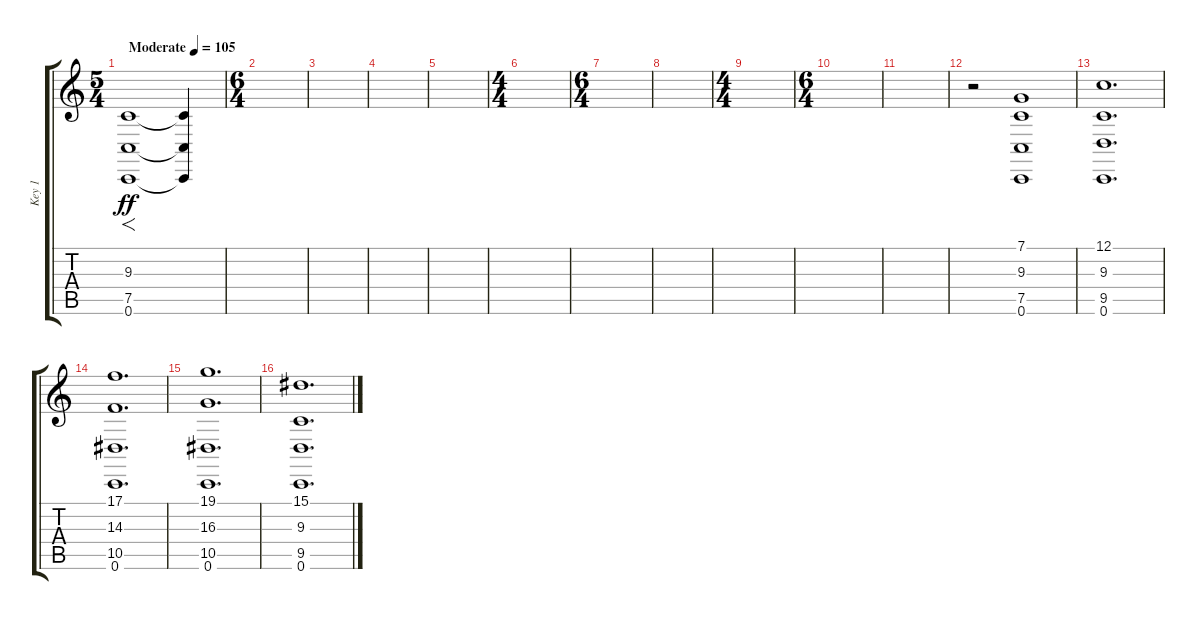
\track ("Key 1" "Key 1") {instrument churchorgan}
\staff {score tabs}
\tuning (C4 G3 Eb3 Bb2 F2 C2) {hide}
\ts (5 4)
\tempo (105 "Moderate")
\clef g2
\ks c
(9.3 7.5 0.6).1{f dy ff instrument churchorgan} (9.3{t} 7.5{t} 0.6{t}).4 |
\ts (6 4)
|
|
|
|
\ts (4 4)
|
\ts (6 4)
|
|
\ts (4 4)
|
\ts (6 4)
|
|
r.2 (7.1 9.3 7.5 0.6).1 |
(12.1 9.3 9.5 0.6).1{d} |
(17.1 14.3 10.5 0.6).1{d} |
(19.1 16.3 10.5 0.6).1{d} |
(15.1 9.3 9.5 0.6).1{d}
